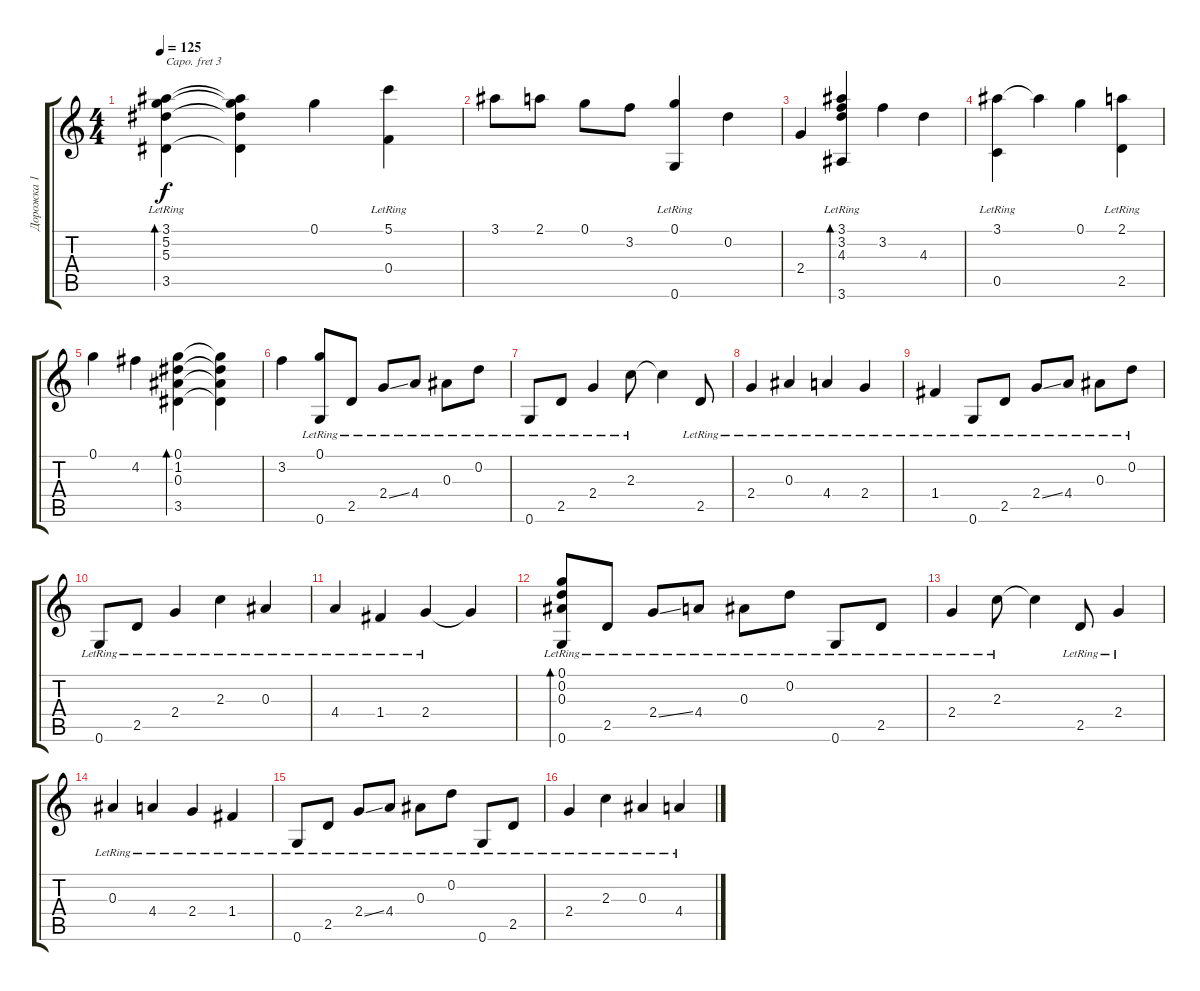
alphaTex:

\track ("Дорожка 1" "Дорожка 1") {instrument acousticguitarsteel}
\staff {score tabs}
\capo 3
\tuning (E4 B3 G3 D3 A2 E2) {hide}
\ts (4 4)
\tempo 125
\clef g2
\ks c
(3.1 5.2 5.3 3.5{lr}).4{bd 120 dy f} (3.1{t} 5.2{t} 5.3{t} 3.5{t}).4 0.1.4 (5.1 0.4{lr}).4 |
3.1.8 2.1.8 0.1.8 3.2.8 (0.1 0.6{lr}).4 0.2.4 |
2.4.4 (3.1 3.2 4.3 3.6{lr}).4{bd 120} 3.2.4 4.3.4 |
(3.1 0.5{lr}).4 3.1{t}.4 0.1.4 (2.1 2.5{lr}).4 |
0.1.4 4.2.4 (0.1 1.2 0.3 3.5).4{bd 240} (0.1{t} 1.2{t} 0.3{t} 3.5{t}).4 |
3.2.4 (0.1{lr} 0.6{lr}).8 2.5{lr}.8 2.4{ss lr}.8 4.4{lr}.8 0.3{lr}.8 0.2{lr}.8 |
0.6{lr}.8 2.5{lr}.8 2.4{lr}.4 2.3{lr}.8 2.3{t}.4 2.5{lr}.8 |
2.4{lr}.4 0.3{lr}.4 4.4{lr}.4 2.4{lr}.4 |
1.4{lr}.4 0.6{lr}.8 2.5{lr}.8 2.4{ss lr}.8 4.4{lr}.8 0.3{lr}.8 0.2{lr}.8 |
0.6{lr}.8 2.5{lr}.8 2.4{lr}.4 2.3{lr}.4 0.3{lr}.4 |
4.4{lr}.4 1.4{lr}.4 2.4{lr}.4 2.4{t}.4 |
(0.1{lr} 0.2{lr} 0.3{lr} 0.6{lr}).8{bd 120} 2.5{lr}.8 2.4{ss lr}.8 4.4{lr}.8 0.3{lr}.8 0.2{lr}.8 0.6{lr}.8 2.5{lr}.8 |
2.4{lr}.4 2.3{lr}.8 2.3{t}.4 2.5{lr}.8 2.4{lr}.4 |
0.3{lr}.4 4.4{lr}.4 2.4{lr}.4 1.4{lr}.4 |
0.6{lr}.8 2.5{lr}.8 2.4{ss lr}.8 4.4{lr}.8 0.3{lr}.8 0.2{lr}.8 0.6{lr}.8 2.5{lr}.8 |
2.4{lr}.4 2.3{lr}.4 0.3{lr}.4 4.4{lr}.4
